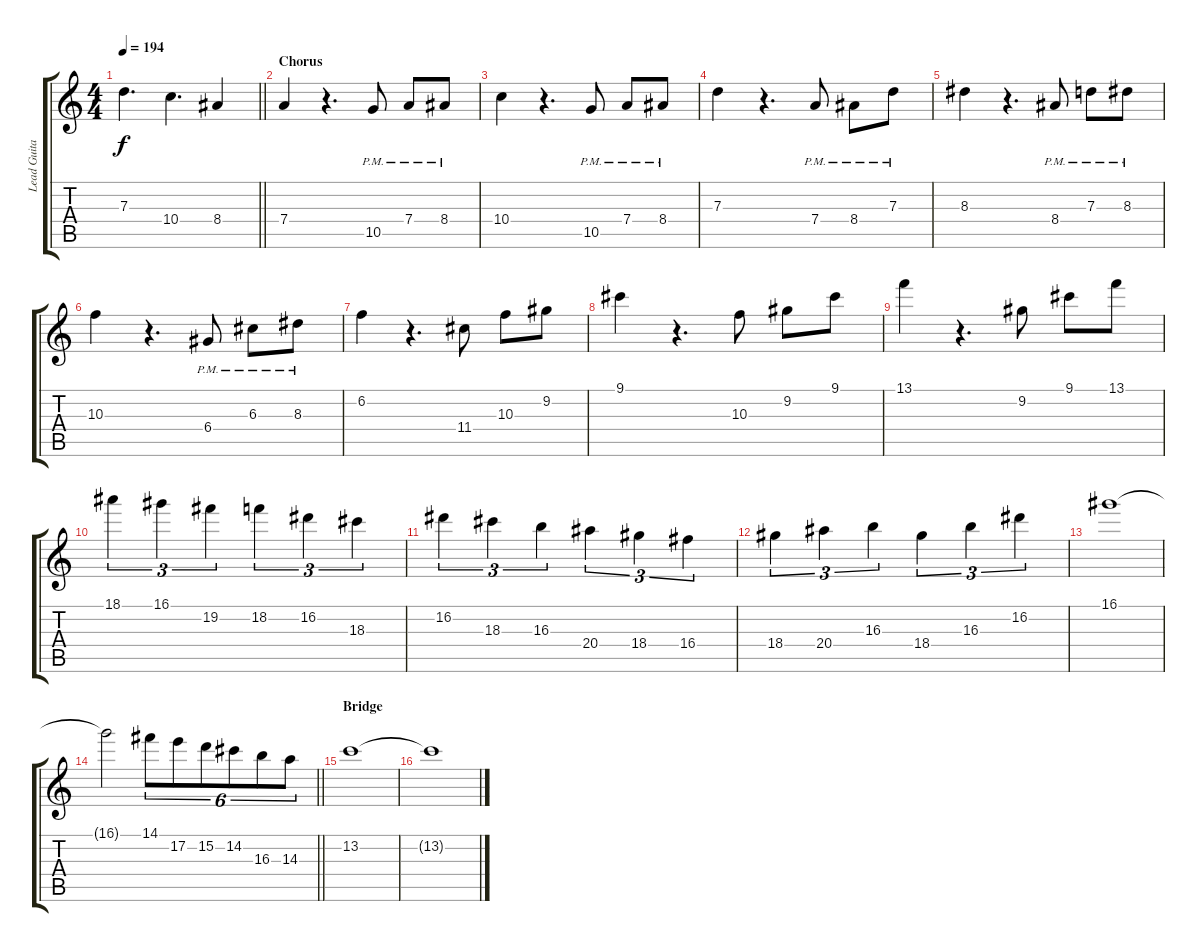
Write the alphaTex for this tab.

\track ("Lead Guitar" "Lead Guita") {instrument distortionguitar}
\staff {score tabs}
\tuning (E4 B3 G3 D3 A2 E2) {hide}
\ts (4 4)
\tempo 194
\clef g2
\barLineRight lightlight
\ks c
7.3.4{d dy f} 10.4.4{d} 8.4.4 |
\section ("" "Chorus")
7.4.4 r.4{d} 10.5{pm}.8 7.4{pm}.8 8.4{pm}.8 |
10.4.4 r.4{d} 10.5{pm}.8 7.4{pm}.8 8.4{pm}.8 |
7.3.4 r.4{d} 7.4{pm}.8 8.4{pm}.8 7.3{pm}.8 |
8.3.4 r.4{d} 8.4{pm}.8 7.3{pm}.8 8.3{pm}.8 |
10.3.4 r.4{d} 6.4{pm}.8 6.3{pm}.8 8.3{pm}.8 |
6.2.4 r.4{d} 11.4.8 10.3.8 9.2.8 |
9.1.4 r.4{d} 10.3.8 9.2.8 9.1.8 |
13.1.4 r.4{d} 9.2.8 9.1.8 13.1.8 |
18.1.4{tu (3 2)} 16.1.4{tu (3 2)} 19.2.4{tu (3 2)} 18.2.4{tu (3 2)} 16.2.4{tu (3 2)} 18.3.4{tu (3 2)} |
16.2.4{tu (3 2)} 18.3.4{tu (3 2)} 16.3.4{tu (3 2)} 20.4.4{tu (3 2)} 18.4.4{tu (3 2)} 16.4.4{tu (3 2)} |
18.4.4{tu (3 2)} 20.4.4{tu (3 2)} 16.3.4{tu (3 2)} 18.4.4{tu (3 2)} 16.3.4{tu (3 2)} 16.2.4{tu (3 2)} |
16.1.1 |
\barLineRight lightlight
16.1{t}.2 14.1.8{tu (6 4)} 17.2.8{tu (6 4)} 15.2.8{tu (6 4)} 14.2.8{tu (6 4)} 16.3.8{tu (6 4)} 14.3.8{tu (6 4)} |
\section ("" "Bridge")
13.2.1 |
13.2{t}.1
